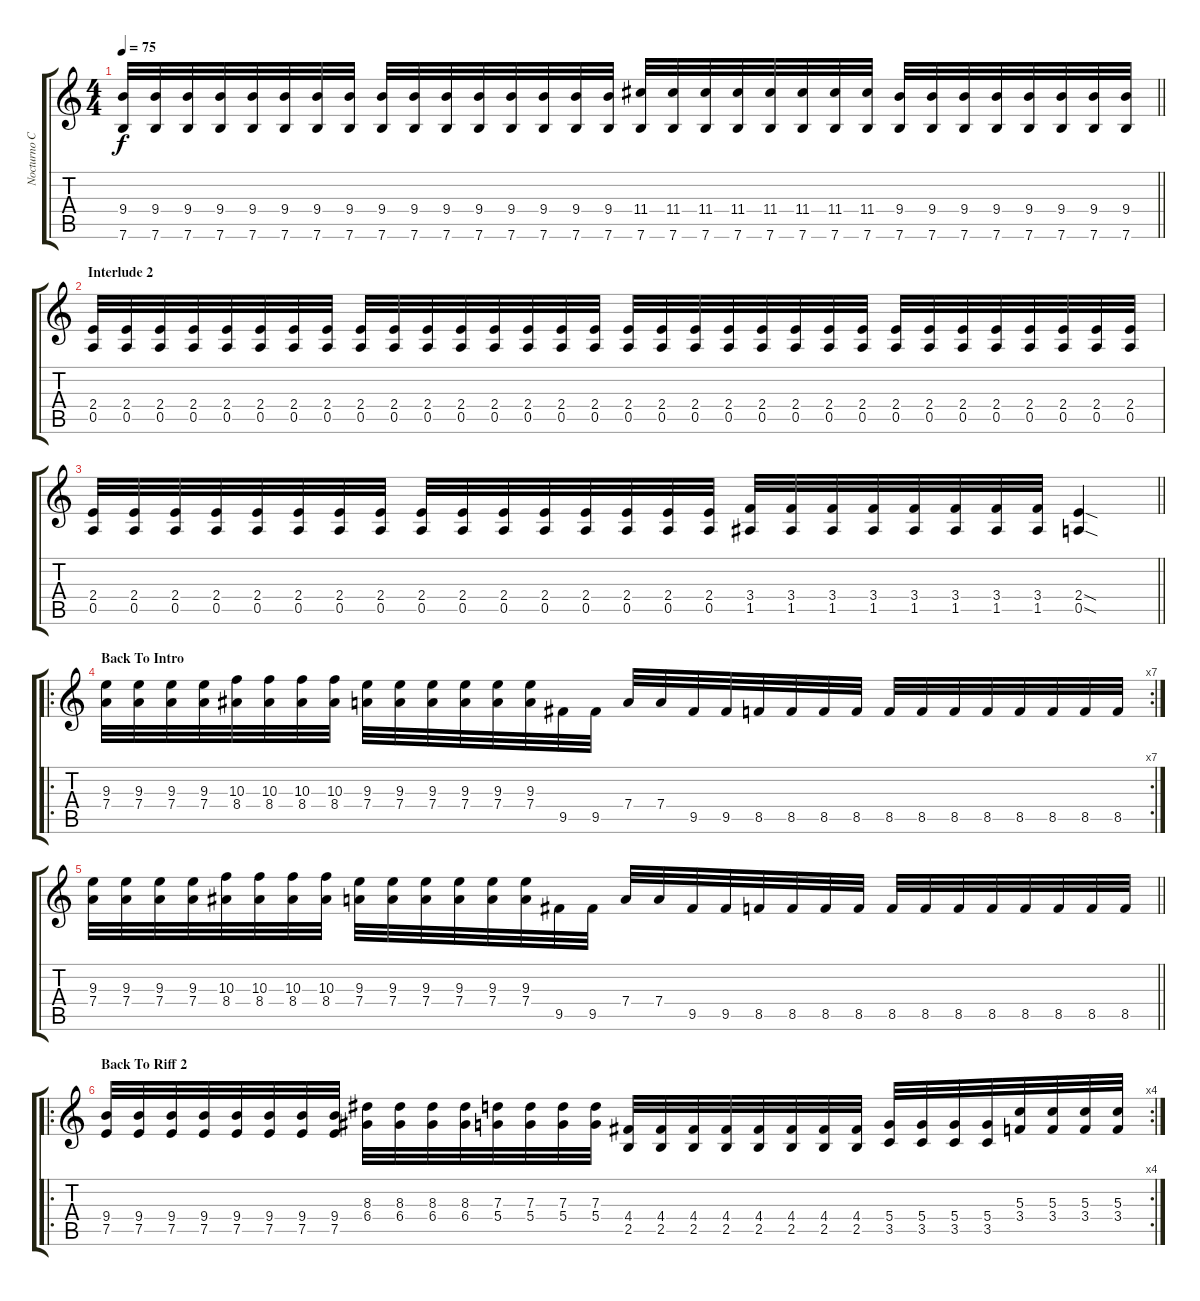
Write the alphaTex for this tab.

\track ("Nocturno Culto(Guitar)" "Nocturno C") {instrument distortionguitar}
\staff {score tabs}
\tuning (E4 B3 G3 D3 A2 E2) {hide}
\ts (4 4)
\tempo 75
\clef g2
\barLineRight lightlight
\ks c
(9.4 7.6).32{dy f} (9.4 7.6).32 (9.4 7.6).32 (9.4 7.6).32 (9.4 7.6).32 (9.4 7.6).32 (9.4 7.6).32 (9.4 7.6).32 (9.4 7.6).32 (9.4 7.6).32 (9.4 7.6).32 (9.4 7.6).32 (9.4 7.6).32 (9.4 7.6).32 (9.4 7.6).32 (9.4 7.6).32 (11.4 7.6).32 (11.4 7.6).32 (11.4 7.6).32 (11.4 7.6).32 (11.4 7.6).32 (11.4 7.6).32 (11.4 7.6).32 (11.4 7.6).32 (9.4 7.6).32 (9.4 7.6).32 (9.4 7.6).32 (9.4 7.6).32 (9.4 7.6).32 (9.4 7.6).32 (9.4 7.6).32 (9.4 7.6).32 |
\section ("" "Interlude 2")
(2.4 0.5).32 (2.4 0.5).32 (2.4 0.5).32 (2.4 0.5).32 (2.4 0.5).32 (2.4 0.5).32 (2.4 0.5).32 (2.4 0.5).32 (2.4 0.5).32 (2.4 0.5).32 (2.4 0.5).32 (2.4 0.5).32 (2.4 0.5).32 (2.4 0.5).32 (2.4 0.5).32 (2.4 0.5).32 (2.4 0.5).32 (2.4 0.5).32 (2.4 0.5).32 (2.4 0.5).32 (2.4 0.5).32 (2.4 0.5).32 (2.4 0.5).32 (2.4 0.5).32 (2.4 0.5).32 (2.4 0.5).32 (2.4 0.5).32 (2.4 0.5).32 (2.4 0.5).32 (2.4 0.5).32 (2.4 0.5).32 (2.4 0.5).32 |
\barLineRight lightlight
(2.4 0.5).32 (2.4 0.5).32 (2.4 0.5).32 (2.4 0.5).32 (2.4 0.5).32 (2.4 0.5).32 (2.4 0.5).32 (2.4 0.5).32 (2.4 0.5).32 (2.4 0.5).32 (2.4 0.5).32 (2.4 0.5).32 (2.4 0.5).32 (2.4 0.5).32 (2.4 0.5).32 (2.4 0.5).32 (3.4 1.5).32 (3.4 1.5).32 (3.4 1.5).32 (3.4 1.5).32 (3.4 1.5).32 (3.4 1.5).32 (3.4 1.5).32 (3.4 1.5).32 (2.4{sod} 0.5{sod}).4 |
\ro
\rc 7
\section ("" "Back To Intro")
(9.3 7.4).32 (9.3 7.4).32 (9.3 7.4).32 (9.3 7.4).32 (10.3 8.4).32 (10.3 8.4).32 (10.3 8.4).32 (10.3 8.4).32 (9.3 7.4).32 (9.3 7.4).32 (9.3 7.4).32 (9.3 7.4).32 (9.3 7.4).32 (9.3 7.4).32 9.5.32 9.5.32 7.4.32 7.4.32 9.5.32 9.5.32 8.5.32 8.5.32 8.5.32 8.5.32 8.5.32 8.5.32 8.5.32 8.5.32 8.5.32 8.5.32 8.5.32 8.5.32 |
\barLineRight lightlight
(9.3 7.4).32 (9.3 7.4).32 (9.3 7.4).32 (9.3 7.4).32 (10.3 8.4).32 (10.3 8.4).32 (10.3 8.4).32 (10.3 8.4).32 (9.3 7.4).32 (9.3 7.4).32 (9.3 7.4).32 (9.3 7.4).32 (9.3 7.4).32 (9.3 7.4).32 9.5.32 9.5.32 7.4.32 7.4.32 9.5.32 9.5.32 8.5.32 8.5.32 8.5.32 8.5.32 8.5.32 8.5.32 8.5.32 8.5.32 8.5.32 8.5.32 8.5.32 8.5.32 |
\ro
\rc 4
\section ("" "Back To Riff 2")
(9.4 7.5).32 (9.4 7.5).32 (9.4 7.5).32 (9.4 7.5).32 (9.4 7.5).32 (9.4 7.5).32 (9.4 7.5).32 (9.4 7.5).32 (8.3 6.4).32 (8.3 6.4).32 (8.3 6.4).32 (8.3 6.4).32 (7.3 5.4).32 (7.3 5.4).32 (7.3 5.4).32 (7.3 5.4).32 (4.4 2.5).32 (4.4 2.5).32 (4.4 2.5).32 (4.4 2.5).32 (4.4 2.5).32 (4.4 2.5).32 (4.4 2.5).32 (4.4 2.5).32 (5.4 3.5).32 (5.4 3.5).32 (5.4 3.5).32 (5.4 3.5).32 (5.3 3.4).32 (5.3 3.4).32 (5.3 3.4).32 (5.3 3.4).32
